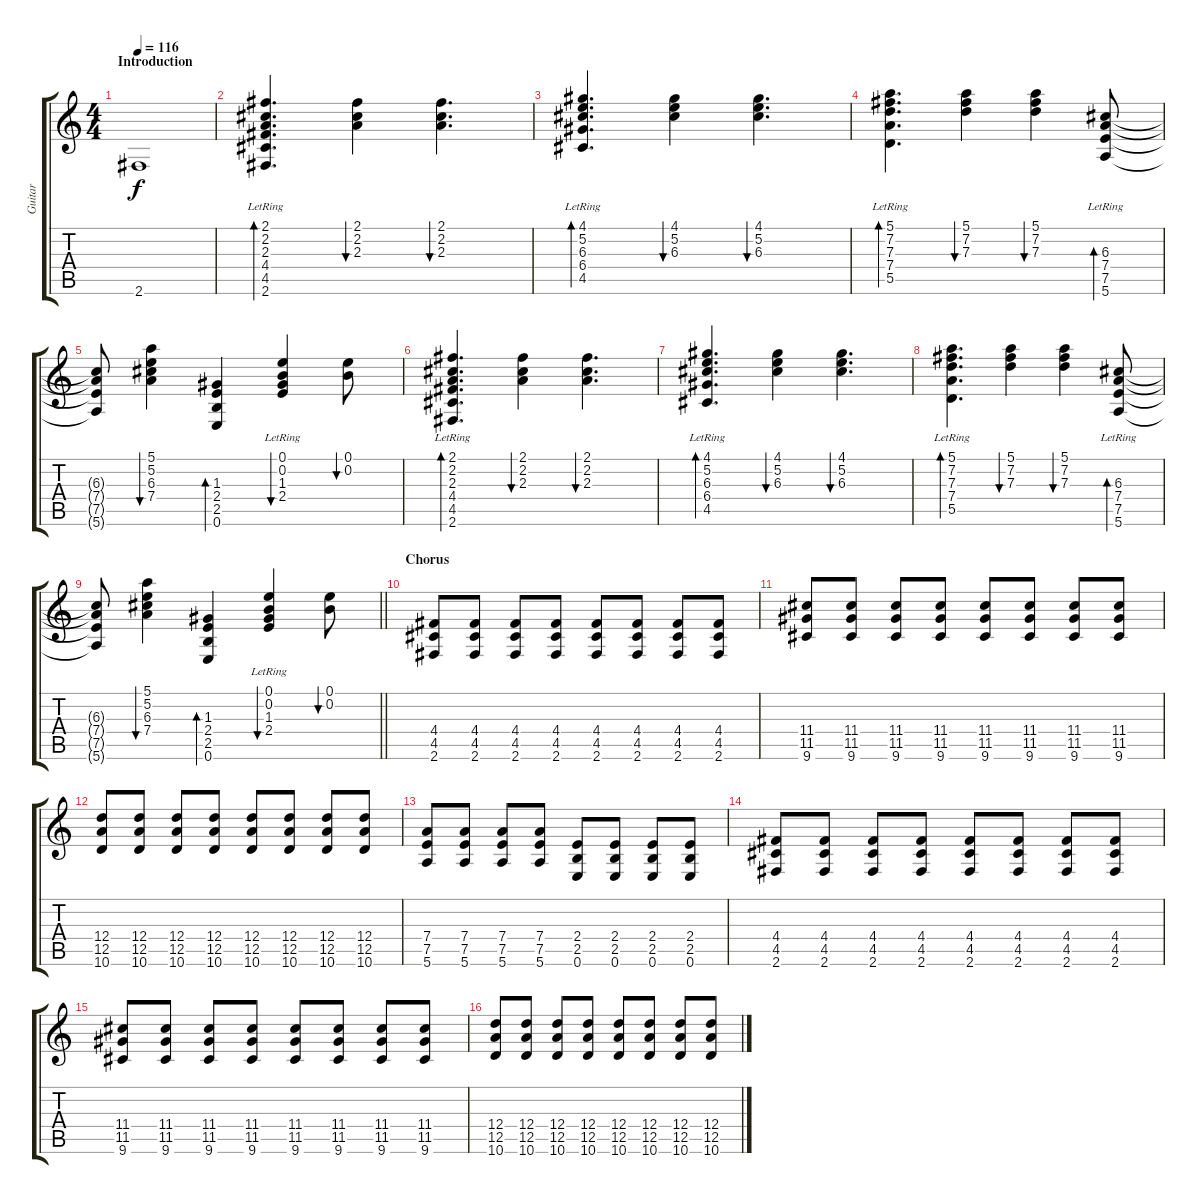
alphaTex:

\track ("Guitar" "Guitar") {instrument overdrivenguitar}
\staff {score tabs}
\tuning (E4 B3 G3 D3 A2 E2) {hide}
\ts (4 4)
\section ("" "Introduction")
\tempo 116
\clef g2
\ks c
2.6.1{dy f instrument acousticguitarnylon} |
(2.1 2.2 2.3 4.4{lr} 4.5{lr} 2.6{lr}).4{d bd 120 instrument acousticguitarnylon} (2.1 2.2 2.3).4{bu 60} (2.1 2.2 2.3).4{d bu 60} |
(4.1 5.2 6.3 6.4{lr} 4.5{lr}).4{d bd 120} (4.1 5.2 6.3).4{bu 60} (4.1 5.2 6.3).4{d bu 60} |
(5.1 7.2 7.3 7.4{lr} 5.5{lr}).4{d bd 120} (5.1 7.2 7.3).4{bu 60} (5.1 7.2 7.3).4{bu 60} (6.3 7.4{lr} 7.5{lr} 5.6{lr}).8{bd 60} |
(6.3{t} 7.4{t} 7.5{t} 5.6{t}).8 (5.1 5.2 6.3 7.4).4{bu 60} (1.3 2.4 2.5 0.6).4{bd 60} (0.1 0.2 1.3{lr} 2.4{lr}).4{bu 60} (0.1 0.2).8{bu 30} |
(2.1 2.2 2.3 4.4{lr} 4.5{lr} 2.6{lr}).4{d bd 120 instrument acousticguitarnylon} (2.1 2.2 2.3).4{bu 60} (2.1 2.2 2.3).4{d bu 60} |
(4.1 5.2 6.3 6.4{lr} 4.5{lr}).4{d bd 120} (4.1 5.2 6.3).4{bu 60} (4.1 5.2 6.3).4{d bu 60} |
(5.1 7.2 7.3 7.4{lr} 5.5{lr}).4{d bd 120} (5.1 7.2 7.3).4{bu 60} (5.1 7.2 7.3).4{bu 60} (6.3 7.4{lr} 7.5{lr} 5.6{lr}).8{bd 60} |
\barLineRight lightlight
(6.3{t} 7.4{t} 7.5{t} 5.6{t}).8 (5.1 5.2 6.3 7.4).4{bu 60} (1.3 2.4 2.5 0.6).4{bd 60} (0.1 0.2 1.3{lr} 2.4{lr}).4{bu 60} (0.1 0.2).8{bu 30} |
\section ("" "Chorus")
(4.4 4.5 2.6).8{instrument overdrivenguitar} (4.4 4.5 2.6).8 (4.4 4.5 2.6).8 (4.4 4.5 2.6).8 (4.4 4.5 2.6).8 (4.4 4.5 2.6).8 (4.4 4.5 2.6).8 (4.4 4.5 2.6).8 |
(11.4 11.5 9.6).8 (11.4 11.5 9.6).8 (11.4 11.5 9.6).8 (11.4 11.5 9.6).8 (11.4 11.5 9.6).8 (11.4 11.5 9.6).8 (11.4 11.5 9.6).8 (11.4 11.5 9.6).8 |
(12.4 12.5 10.6).8 (12.4 12.5 10.6).8 (12.4 12.5 10.6).8 (12.4 12.5 10.6).8 (12.4 12.5 10.6).8 (12.4 12.5 10.6).8 (12.4 12.5 10.6).8 (12.4 12.5 10.6).8 |
(7.4 7.5 5.6).8 (7.4 7.5 5.6).8 (7.4 7.5 5.6).8 (7.4 7.5 5.6).8 (2.4 2.5 0.6).8 (2.4 2.5 0.6).8 (2.4 2.5 0.6).8 (2.4 2.5 0.6).8 |
(4.4 4.5 2.6).8 (4.4 4.5 2.6).8 (4.4 4.5 2.6).8 (4.4 4.5 2.6).8 (4.4 4.5 2.6).8 (4.4 4.5 2.6).8 (4.4 4.5 2.6).8 (4.4 4.5 2.6).8 |
(11.4 11.5 9.6).8 (11.4 11.5 9.6).8 (11.4 11.5 9.6).8 (11.4 11.5 9.6).8 (11.4 11.5 9.6).8 (11.4 11.5 9.6).8 (11.4 11.5 9.6).8 (11.4 11.5 9.6).8 |
(12.4 12.5 10.6).8 (12.4 12.5 10.6).8 (12.4 12.5 10.6).8 (12.4 12.5 10.6).8 (12.4 12.5 10.6).8 (12.4 12.5 10.6).8 (12.4 12.5 10.6).8 (12.4 12.5 10.6).8
